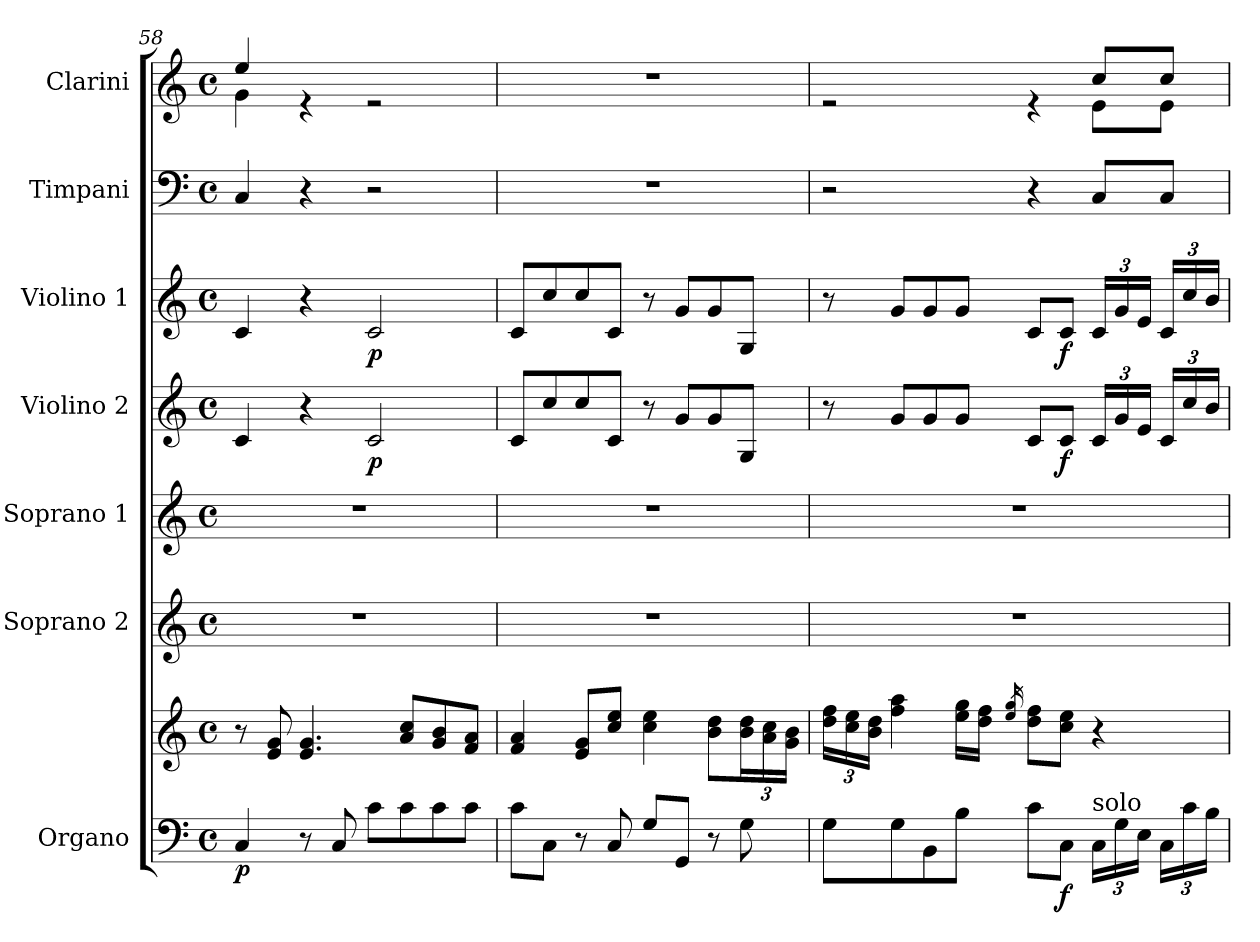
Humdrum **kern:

**kern	**kern	**dynam	**kern	**kern	**kern	**dynam	**kern	**dynam	**kern	**kern
*part7	*part7	*part7	*part6	*part5	*part4	*part4	*part3	*part3	*part2	*part1
*staff8	*staff7	*staff7/8	*staff6	*staff5	*staff4	*staff4	*staff3	*staff3	*staff2	*staff1
*I"Organo	*	*	*I"Soprano 2	*I"Soprano 1	*I"Violino 2	*	*I"Violino 1	*	*I"Timpani	*I"Clarini
*	*	*	*	*	*I'Vln	*	*I'Vln	*	*I'Timp	*I'C
!!LO:PB:g=z
*clefF4	*clefG2	*	*clefG2	*clefG2	*clefG2	*	*clefG2	*	*clefF4	*clefG2
*k[]	*k[]	*	*k[]	*k[]	*k[]	*	*k[]	*	*k[]	*k[]
*M4/4	*M4/4	*	*M4/4	*M4/4	*M4/4	*	*M4/4	*	*M4/4	*M4/4
*met(c)	*met(c)	*	*met(c)	*met(c)	*met(c)	*	*met(c)	*	*met(c)	*met(c)
=58	=58	=58	=58	=58	=58	=58	=58	=58	=58	=58
*	*	*	*	*	*	*	*	*	*	*^
!	!	!LO:DY:b=2	!	!	!	!	!	!	!	!	!
4C/	8r	p	1r	1r	4c/	.	4c/	.	4C/	4ee/	4g\
.	8e/ 8g/	.	.	.	.	.	.	.	.	.	.
8r	4.e/ 4.g/	.	.	.	4r	.	4r	.	4r	4re	2.ryy
8C/	.	.	.	.	.	.	.	.	.	.	.
!	!	!	!	!	!	!LO:DY:b	!	!LO:DY:b	!	!	!
8c\L	.	.	.	.	2c/	p	2c/	p	2r	2re	.
8c\	8a/ 8cc/L	.	.	.	.	.	.	.	.	.	.
8c\	8g/ 8b/	.	.	.	.	.	.	.	.	.	.
8c\J	8f/ 8a/J	.	.	.	.	.	.	.	.	.	.
*	*	*	*	*	*	*	*	*	*	*v	*v
=59	=59	=59	=59	=59	=59	=59	=59	=59	=59	=59
8c\L	4f/ 4a/	.	1r	1r	8c/L	.	8c/L	.	1r	1r
8C\J	.	.	.	.	8cc/	.	8cc/	.	.	.
8r	8e/ 8g/L	.	.	.	8cc/	.	8cc/	.	.	.
8C/	8cc/ 8ee/J	.	.	.	8c/J	.	8c/J	.	.	.
8G/L	4cc\ 4ee\	.	.	.	8r	.	8r	.	.	.
8GG/J	.	.	.	.	8g/L	.	8g/L	.	.	.
8r	8b\ 8dd\L	.	.	.	8g/	.	8g/	.	.	.
*	*Xbrackettup	*	*	*	*	*	*	*	*	*
8G\	24b\ 24dd\L	.	.	.	8G/J	.	8G/J	.	.	.
.	24a\ 24cc\	.	.	.	.	.	.	.	.	.
.	24g\ 24b\JJ	.	.	.	.	.	.	.	.	.
=60	=60	=60	=60	=60	=60	=60	=60	=60	=60	=60
*	*	*	*	*	*	*	*	*	*	*^
8G\L	24dd\ 24ff\LL	.	1r	1r	8r	.	8r	.	2r	2re	2.ryy
.	24cc\ 24ee\	.	.	.	.	.	.	.	.	.	.
.	24b\ 24dd\JJ	.	.	.	.	.	.	.	.	.	.
8G\	4ff\ 4aa\	.	.	.	8g/L	.	8g/L	.	.	.	.
8BB\	.	.	.	.	8g/	.	8g/	.	.	.	.
8B\J	16ee\ 16gg\LL	.	.	.	8g/J	.	8g/J	.	.	.	.
.	16dd\ 16ff\JJ	.	.	.	.	.	.	.	.	.	.
.	16qee/ 16qgg/	.	.	.	.	.	.	.	.	.	.
8c\L	8dd\ 8ff\L	.	.	.	8c/L	.	8c/L	.	4r	4re	.
!	!	!LO:DY:b=2	!	!	!	!LO:DY:b	!	!LO:DY:b	!	!	!
8C\J	8cc\ 8ee\J	f	.	.	8c/J	f	8c/J	f	.	.	.
*Xbrackettup	*	*	*	*	*Xbrackettup	*	*Xbrackettup	*	*	*	*
!LO:TX:a:t=solo	!	!	!	!	!	!	!	!	!	!	!
24C\LL	4r	.	.	.	24c/LL	.	24c/LL	.	8C/L	8cc/L	8e\L
24G\	.	.	.	.	24g/	.	24g/	.	.	.	.
24E\JJ	.	.	.	.	24e/JJ	.	24e/JJ	.	.	.	.
24C\LL	.	.	.	.	24c/LL	.	24c/LL	.	8C/J	8cc/J	8e\J
24c\	.	.	.	.	24cc/	.	24cc/	.	.	.	.
24B\JJ	.	.	.	.	24b/JJ	.	24b/JJ	.	.	.	.
*	*	*	*	*	*	*	*	*	*	*v	*v
=	=	=	=	=	=	=	=	=	=	=
*-	*-	*-	*-	*-	*-	*-	*-	*-	*-	*-
